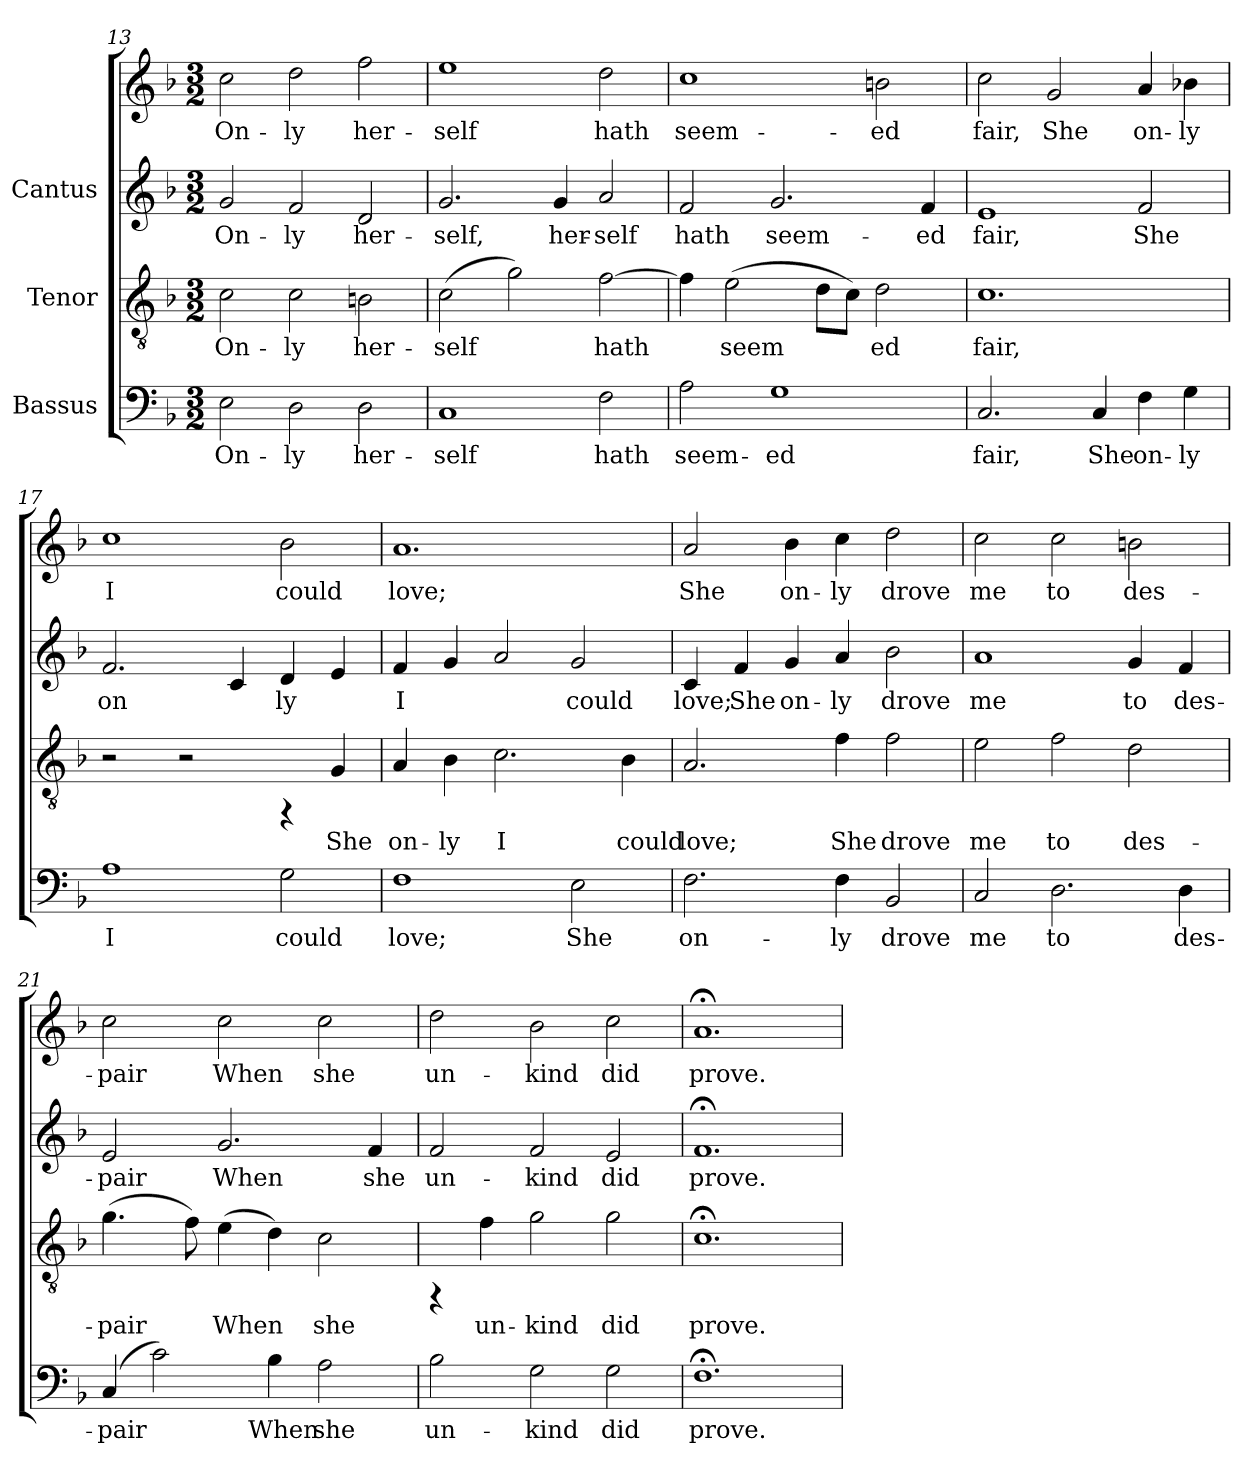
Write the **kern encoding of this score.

**kern	**text	**kern	**text	**kern	**text	**kern	**text
*part3	*part3	*part2	*part2	*part1	*part1	*part1	*part1
*staff4	*staff4	*staff3	*staff3	*staff2	*staff2	*staff1	*staff1
*I"Bassus	*	*I"Tenor	*	*I"Cantus	*	*	*
*clefF4	*	*clefGv2	*	*clefG2	*	*clefG2	*
*k[b-]	*	*k[b-]	*	*k[b-]	*	*k[b-]	*
*F:	*	*F:	*	*F:	*	*F:	*
*M3/2	*	*M3/2	*	*M3/2	*	*M3/2	*
=13	=13	=13	=13	=13	=13	=13	=13
!	!LO:LY:b:cj	!	!LO:LY:b:cj	!	!LO:LY:b:cj	!	!LO:LY:b:cj
2E\	On-	2c\	On-	2g/	-On-	2cc\	On-
!	!LO:LY:b:cj	!	!LO:LY:b:cj	!	!LO:LY:b:cj	!	!LO:LY:b:cj
2D\	-ly	2c\	-ly	2f/	-ly	2dd\	-ly
!	!LO:LY:b:cj	!	!LO:LY:b:cj	!	!LO:LY:b:cj	!	!LO:LY:b:cj
2D\	her-	2Bn\	her-	2d/	her-	2ff\	her-
!!LO:PB:g=z
=14	=14	=14	=14	=14	=14	=14	=14
!	!LO:LY:b:cj	!	!LO:LY:b:cj	!	!LO:LY:b:cj	!	!LO:LY:b:cj
1C	-self	(>2c\	-self	2.g/	self,	1ee	-self
!	!	!	!LO:LY:b:cj	!	!	!	!
.	.	2g\)	.	.	.	.	.
!	!	!	!	!	!LO:LY:b:cj	!	!
.	.	.	.	4g/	her-	.	.
!	!LO:LY:b:cj	!	!LO:LY:b:cj	!	!LO:LY:b:cj	!	!LO:LY:b:cj
2F\	hath	[>2f\	hath	2a/	-self	2dd\	hath
=15	=15	=15	=15	=15	=15	=15	=15
!	!LO:LY:b:cj	!	!LO:LY:b:cj	!	!LO:LY:b:cj	!	!LO:LY:b:cj
2A\	seem-	4f\]	.	2f/	hath	1cc	seem-
!	!	!	!LO:LY:b:cj	!	!	!	!
.	.	(>2e\	seem-	.	.	.	.
!	!LO:LY:b:cj	!	!	!	!LO:LY:b:cj	!	!
1G	-ed	.	.	2.g/	seem-	.	.
!	!	!	!LO:LY:b:cj	!	!	!	!
.	.	8d\L	-	.	.	.	.
!	!	!	!LO:LY:b:cj	!	!	!	!
.	.	8c\J)	.	.	.	.	.
!	!	!	!LO:LY:b:cj	!	!	!	!LO:LY:b:cj
.	.	2d\	ed	.	.	2bn\	-ed
!	!	!	!	!	!LO:LY:b:cj	!	!
.	.	.	.	4f/	-ed	.	.
=16	=16	=16	=16	=16	=16	=16	=16
!	!LO:LY:b:cj	!	!LO:LY:b:cj	!	!LO:LY:b:cj	!	!LO:LY:b:cj
2.C/	fair,	1.c	fair,	1e	fair,	2cc\	fair,
!	!	!	!	!	!	!	!LO:LY:b:cj
.	.	.	.	.	.	2g/	She
!	!LO:LY:b:cj	!	!	!	!	!	!
4C/	She	.	.	.	.	.	.
!	!LO:LY:b:cj	!	!	!	!LO:LY:b:cj	!	!LO:LY:b:cj
4F\	on-	.	.	2f/	She	4a/	on-
!	!LO:LY:b:cj	!	!	!	!	!	!LO:LY:b:cj
4G\	-ly	.	.	.	.	4b-X\	-ly
=17	=17	=17	=17	=17	=17	=17	=17
!	!LO:LY:b:cj	!	!	!	!LO:LY:b:cj	!	!LO:LY:b:cj
1A	I	2r	.	2.f/	on-	1cc	I
.	.	2r	.	.	.	.	.
!	!	!	!	!	!LO:LY:b:cj	!	!
.	.	.	.	4c/	-	.	.
!	!LO:LY:b:cj	!	!	!	!LO:LY:b:cj	!	!LO:LY:b:cj
2G\	could	4rFF	.	4d/	ly	2b-\	could
!	!	!	!LO:LY:b:cj	!	!LO:LY:b:cj	!	!
.	.	4G/	She	4e/	.	.	.
!!LO:LB:g=z
=18	=18	=18	=18	=18	=18	=18	=18
!	!LO:LY:b:cj	!	!LO:LY:b:cj	!	!LO:LY:b:cj	!	!LO:LY:b:cj
1F	love;	4A/	on-	4f/	I	1.a	love;
!	!	!	!LO:LY:b:cj	!	!LO:LY:b:cj	!	!
.	.	4B-\	-ly	4g/	.	.	.
!	!	!	!LO:LY:b:cj	!	!LO:LY:b:cj	!	!
.	.	2.c\	I	2a/	.	.	.
!	!LO:LY:b:cj	!	!	!	!LO:LY:b:cj	!	!
2E\	She	.	.	2g/	could	.	.
!	!	!	!LO:LY:b:cj	!	!	!	!
.	.	4B-\	could	.	.	.	.
=19	=19	=19	=19	=19	=19	=19	=19
!	!LO:LY:b:cj	!	!LO:LY:b:cj	!	!LO:LY:b:cj	!	!LO:LY:b:cj
2.F\	on-	2.A/	love;	4c/	love;	2a/	She
!	!	!	!	!	!LO:LY:b:cj	!	!
.	.	.	.	4f/	She	.	.
!	!	!	!	!	!LO:LY:b:cj	!	!LO:LY:b:cj
.	.	.	.	4g/	on-	4b-\	on-
!	!LO:LY:b:cj	!	!LO:LY:b:cj	!	!LO:LY:b:cj	!	!LO:LY:b:cj
4F\	-ly	4f\	She	4a/	-ly	4cc\	-ly
!	!LO:LY:b:cj	!	!LO:LY:b:cj	!	!LO:LY:b:cj	!	!LO:LY:b:cj
2BB-/	drove	2f\	drove	2b-\	drove	2dd\	drove
=20	=20	=20	=20	=20	=20	=20	=20
!	!LO:LY:b:cj	!	!LO:LY:b:cj	!	!LO:LY:b:cj	!	!LO:LY:b:cj
2C/	me	2e\	me	1a	-me	2cc\	me
!	!LO:LY:b:cj	!	!LO:LY:b:cj	!	!	!	!LO:LY:b:cj
2.D\	to	2f\	to	.	.	2cc\	to
!	!	!	!LO:LY:b:cj	!	!LO:LY:b:cj	!	!LO:LY:b:cj
.	.	2d\	des-	4g/	to	2bn\	des-
!	!LO:LY:b:cj	!	!	!	!LO:LY:b:cj	!	!
4D\	des-	.	.	4f/	des-	.	.
!!LO:LB:g=z
=21	=21	=21	=21	=21	=21	=21	=21
!	!LO:LY:b:cj	!	!LO:LY:b:cj	!	!LO:LY:b:cj	!	!LO:LY:b:cj
(<4C/	-pair	(>4.g\	-pair	2e/	pair	2cc\	-pair
!	!LO:LY:b:cj	!	!	!	!	!	!
2c\)	.	.	.	.	.	.	.
!	!	!	!LO:LY:b:cj	!	!	!	!
.	.	8f\)	.	.	.	.	.
!	!	!	!LO:LY:b:cj	!	!LO:LY:b:cj	!	!LO:LY:b:cj
.	.	(>4e\	When	2.g/	When	2cc\	When
!	!LO:LY:b:cj	!	!LO:LY:b:cj	!	!	!	!
4B-\	When	4d\)	.	.	.	.	.
!	!LO:LY:b:cj	!	!LO:LY:b:cj	!	!	!	!LO:LY:b:cj
2A\	she	2c\	she	.	.	2cc\	she
!	!	!	!	!	!LO:LY:b:cj	!	!
.	.	.	.	4f/	she	.	.
=22	=22	=22	=22	=22	=22	=22	=22
!	!LO:LY:b:cj	!	!	!	!LO:LY:b:cj	!	!LO:LY:b:cj
2B-\	un-	4rFF	.	2f/	un-	2dd\	un-
!	!	!	!LO:LY:b:cj	!	!	!	!
.	.	4f\	un-	.	.	.	.
!	!LO:LY:b:cj	!	!LO:LY:b:cj	!	!LO:LY:b:cj	!	!LO:LY:b:cj
2G\	-kind	2g\	-kind	2f/	-kind	2b-\	-kind
!	!LO:LY:b:cj	!	!LO:LY:b:cj	!	!LO:LY:b:cj	!	!LO:LY:b:cj
2G\	did	2g\	did	2e/	did	2cc\	did
=23	=23	=23	=23	=23	=23	=23	=23
!	!LO:LY:b:cj	!	!LO:LY:b:cj	!	!LO:LY:b:cj	!	!LO:LY:b:cj
1.F;<	prove.	1.c;<	prove.	1.f;<	prove.	1.a;<	prove.
=	=	=	=	=	=	=	=
*-	*-	*-	*-	*-	*-	*-	*-
